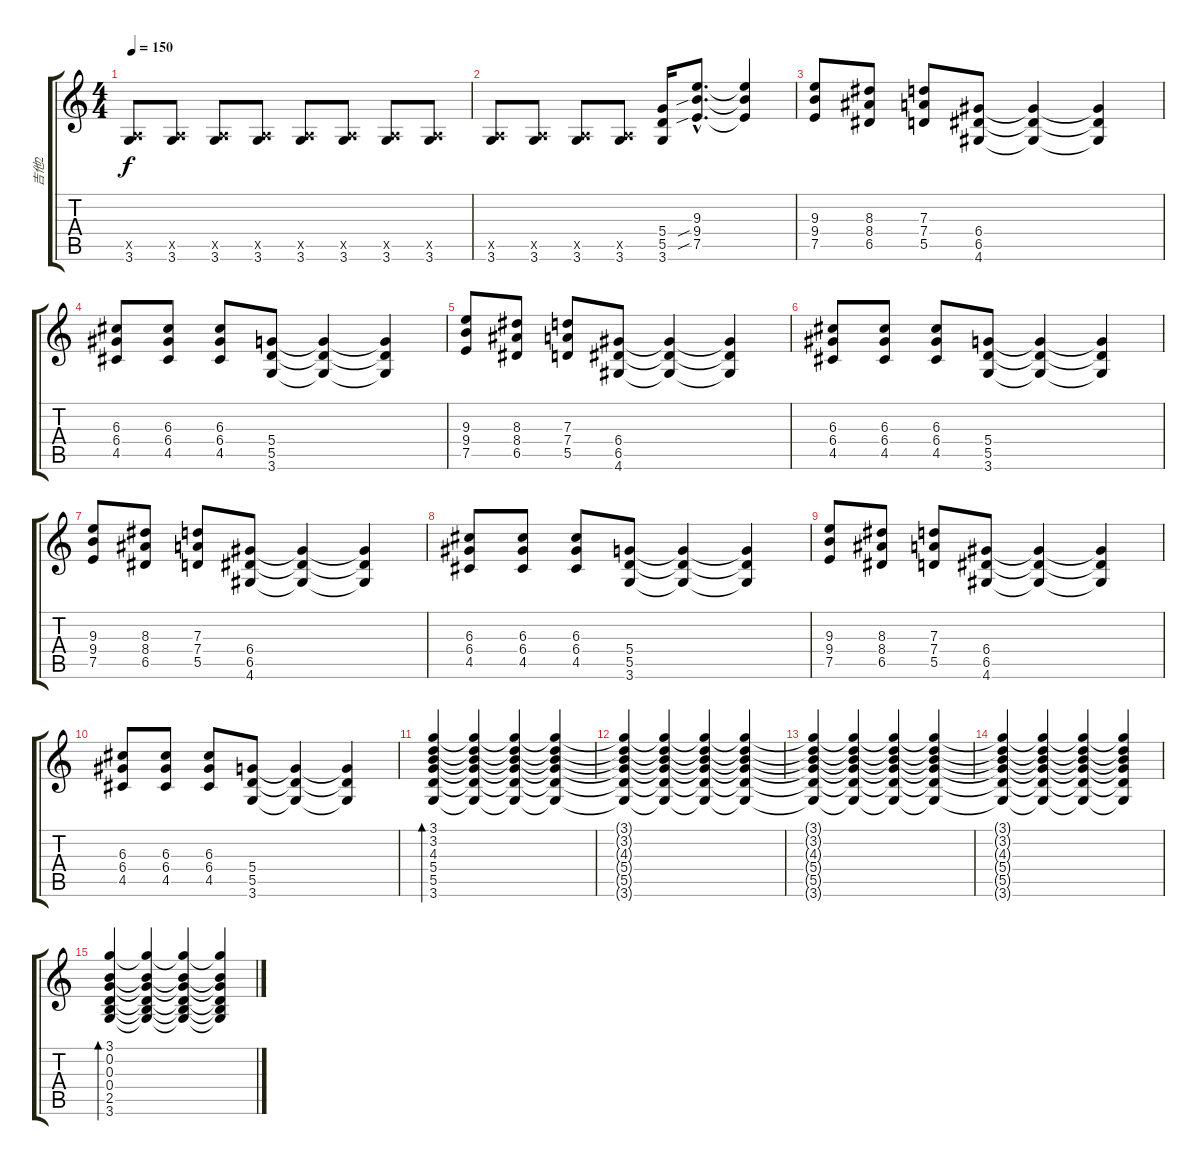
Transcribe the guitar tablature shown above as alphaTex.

\track ("吉他2" "吉他2") {instrument overdrivenguitar}
\staff {score tabs}
\tuning (E4 B3 G3 D3 A2 E2) {hide}
\ts (4 4)
\tempo 150
\clef g2
\ks c
(0.5{x} 3.6).8{dy f} (0.5{x} 3.6).8 (0.5{x} 3.6).8 (0.5{x} 3.6).8 (0.5{x} 3.6).8 (0.5{x} 3.6).8 (0.5{x} 3.6).8 (0.5{x} 3.6).8 |
(0.5{x} 3.6).8 (0.5{x} 3.6).8 (0.5{x} 3.6).8 (0.5{x} 3.6).8 (5.4 5.5 3.6).16{instrument overdrivenguitar} (9.3{hac} 9.4{sib hac} 7.5{sib hac}).8{d} (9.3{t} 9.4{t} 7.5{t}).4 |
(9.3 9.4 7.5).8 (8.3 8.4 6.5).8 (7.3 7.4 5.5).8 (6.4 6.5 4.6).8 (6.4{t} 6.5{t} 4.6{t}).4 (6.4{t} 6.5{t} 4.6{t}).4 |
(6.3 6.4 4.5).8 (6.3 6.4 4.5).8 (6.3 6.4 4.5).8 (5.4 5.5 3.6).8 (5.4{t} 5.5{t} 3.6{t}).4 (5.4{t} 5.5{t} 3.6{t}).4 |
(9.3 9.4 7.5).8 (8.3 8.4 6.5).8 (7.3 7.4 5.5).8 (6.4 6.5 4.6).8 (6.4{t} 6.5{t} 4.6{t}).4 (6.4{t} 6.5{t} 4.6{t}).4 |
(6.3 6.4 4.5).8 (6.3 6.4 4.5).8 (6.3 6.4 4.5).8 (5.4 5.5 3.6).8 (5.4{t} 5.5{t} 3.6{t}).4 (5.4{t} 5.5{t} 3.6{t}).4 |
(9.3 9.4 7.5).8 (8.3 8.4 6.5).8 (7.3 7.4 5.5).8 (6.4 6.5 4.6).8 (6.4{t} 6.5{t} 4.6{t}).4 (6.4{t} 6.5{t} 4.6{t}).4 |
(6.3 6.4 4.5).8 (6.3 6.4 4.5).8 (6.3 6.4 4.5).8 (5.4 5.5 3.6).8 (5.4{t} 5.5{t} 3.6{t}).4 (5.4{t} 5.5{t} 3.6{t}).4 |
(9.3 9.4 7.5).8 (8.3 8.4 6.5).8 (7.3 7.4 5.5).8 (6.4 6.5 4.6).8 (6.4{t} 6.5{t} 4.6{t}).4 (6.4{t} 6.5{t} 4.6{t}).4 |
(6.3 6.4 4.5).8 (6.3 6.4 4.5).8 (6.3 6.4 4.5).8 (5.4 5.5 3.6).8 (5.4{t} 5.5{t} 3.6{t}).4 (5.4{t} 5.5{t} 3.6{t}).4 |
(3.1 3.2 4.3 5.4 5.5 3.6).4{bd 120} (3.1{t} 3.2{t} 4.3{t} 5.4{t} 5.5{t} 3.6{t}).4 (3.1{t} 3.2{t} 4.3{t} 5.4{t} 5.5{t} 3.6{t}).4 (3.1{t} 3.2{t} 4.3{t} 5.4{t} 5.5{t} 3.6{t}).4 |
(3.1{t} 3.2{t} 4.3{t} 5.4{t} 5.5{t} 3.6{t}).4 (3.1{t} 3.2{t} 4.3{t} 5.4{t} 5.5{t} 3.6{t}).4 (3.1{t} 3.2{t} 4.3{t} 5.4{t} 5.5{t} 3.6{t}).4 (3.1{t} 3.2{t} 4.3{t} 5.4{t} 5.5{t} 3.6{t}).4 |
(3.1{t} 3.2{t} 4.3{t} 5.4{t} 5.5{t} 3.6{t}).4 (3.1{t} 3.2{t} 4.3{t} 5.4{t} 5.5{t} 3.6{t}).4 (3.1{t} 3.2{t} 4.3{t} 5.4{t} 5.5{t} 3.6{t}).4 (3.1{t} 3.2{t} 4.3{t} 5.4{t} 5.5{t} 3.6{t}).4 |
(3.1{t} 3.2{t} 4.3{t} 5.4{t} 5.5{t} 3.6{t}).4 (3.1{t} 3.2{t} 4.3{t} 5.4{t} 5.5{t} 3.6{t}).4 (3.1{t} 3.2{t} 4.3{t} 5.4{t} 5.5{t} 3.6{t}).4 (3.1{t} 3.2{t} 4.3{t} 5.4{t} 5.5{t} 3.6{t}).4 |
(3.1 0.2 0.3 0.4 2.5 3.6).4{bd 120 instrument acousticguitarsteel} (3.1{t} 0.2{t} 0.3{t} 0.4{t} 2.5{t} 3.6{t}).4 (3.1{t} 0.2{t} 0.3{t} 0.4{t} 2.5{t} 3.6{t}).4 (3.1{t} 0.2{t} 0.3{t} 0.4{t} 2.5{t} 3.6{t}).4
